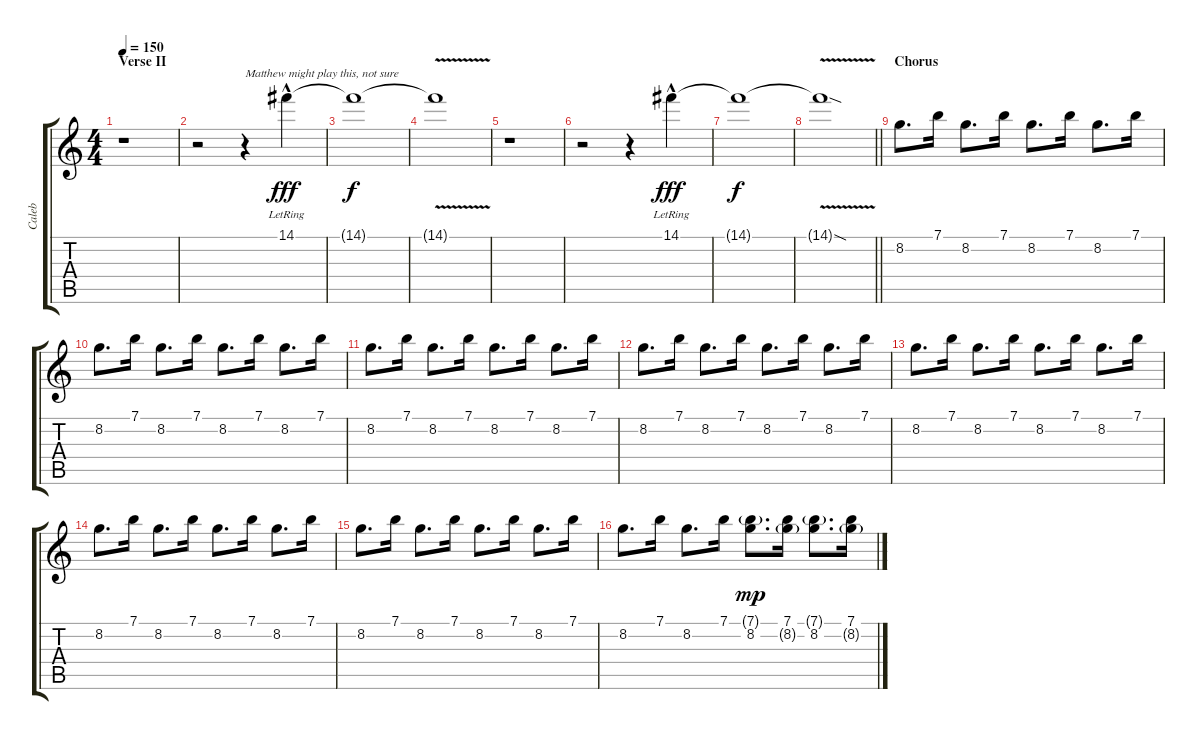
\track ("Caleb" "Caleb") {instrument overdrivenguitar}
\staff {score tabs}
\tuning (E4 B3 G3 D3 A2 E2) {hide}
\ts (4 4)
\section ("" "Verse II")
\tempo 150
\clef g2
\ks c
r.1{dy fff} |
r.2{volume 16 balance 13} r.4{txt "Matthew might play this, not sure"} 14.1{hac lr}.4 |
14.1{t}.1{dy f} |
14.1{v t}.1 |
r.1 |
r.2 r.4 14.1{hac lr}.4{dy fff} |
14.1{t}.1{dy f} |
\barLineRight lightlight
14.1{v sod t}.1 |
\section ("" "Chorus")
8.2.8{d volume 13 balance 3} 7.1.16 8.2.8{d} 7.1.16 8.2.8{d} 7.1.16 8.2.8{d} 7.1.16 |
8.2.8{d} 7.1.16 8.2.8{d} 7.1.16 8.2.8{d} 7.1.16 8.2.8{d} 7.1.16 |
8.2.8{d} 7.1.16 8.2.8{d} 7.1.16 8.2.8{d} 7.1.16 8.2.8{d} 7.1.16 |
8.2.8{d} 7.1.16 8.2.8{d} 7.1.16 8.2.8{d} 7.1.16 8.2.8{d} 7.1.16 |
8.2.8{d} 7.1.16 8.2.8{d} 7.1.16 8.2.8{d} 7.1.16 8.2.8{d} 7.1.16 |
8.2.8{d} 7.1.16 8.2.8{d} 7.1.16 8.2.8{d} 7.1.16 8.2.8{d} 7.1.16 |
8.2.8{d} 7.1.16 8.2.8{d} 7.1.16 8.2.8{d} 7.1.16 8.2.8{d} 7.1.16 |
8.2.8{d} 7.1.16 8.2.8{d} 7.1.16 (7.1{g} 8.2).8{d dy mp} (7.1 8.2{g}).16 (7.1{g} 8.2).8{d} (7.1 8.2{g}).16
